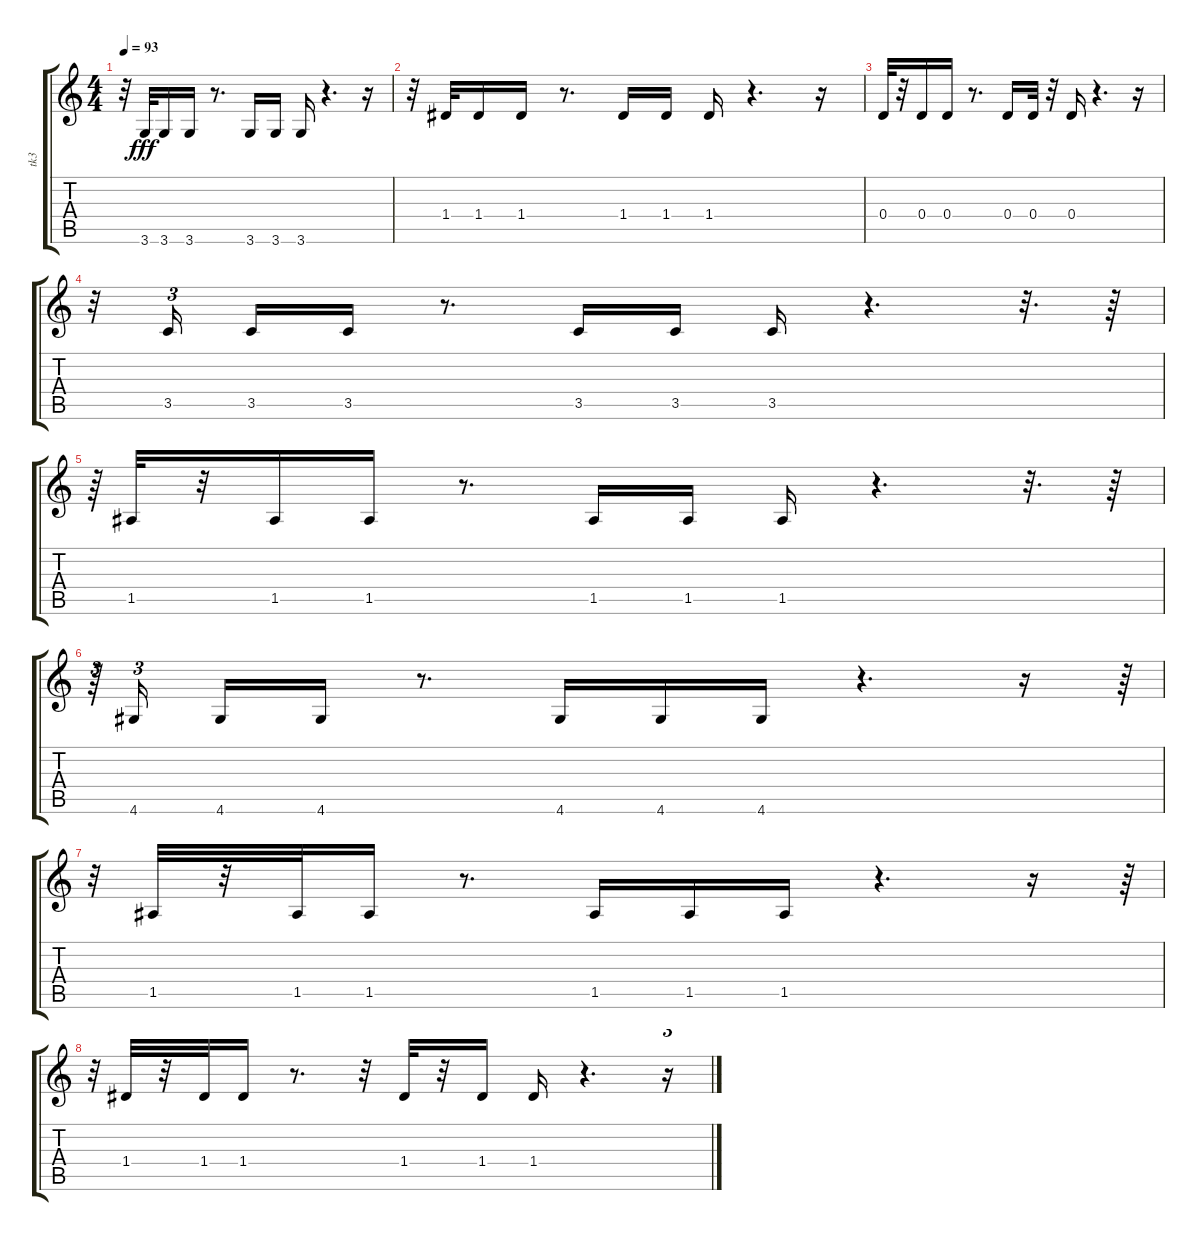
\track ("tk3" "tk3") {instrument electricbassfinger}
\staff {score tabs}
\tuning (E4 B3 G3 D3 A2 E2) {hide}
\ts (4 4)
\tempo 93
\clef g2
\ks c
r.32{dy fff} 3.6.32 3.6.16 3.6.16 r.8{d} 3.6.16 3.6.16 3.6.16 r.4{d} r.16 |
r.32 1.4.32 1.4.16 1.4.16 r.8{d} 1.4.16 1.4.16 1.4.16 r.4{d} r.16 |
0.4.32 r.32 0.4.16 0.4.16 r.8{d} 0.4.16 0.4.32 r.32 0.4.16 r.4{d} r.16 |
r.32 3.5.16{tu (3 2)} 3.5.16 3.5.16 r.8{d} 3.5.16 3.5.16 3.5.16 r.4{d} r.32{d} r.64 |
r.64{tu (3 2)} 1.5.32 r.32 1.5.16 1.5.16 r.8{d} 1.5.16 1.5.16 1.5.16 r.4{d} r.32{d} r.64 |
r.64{tu (3 2)} 4.6.16{tu (3 2)} 4.6.16 4.6.16 r.8{d} 4.6.16 4.6.16 4.6.16 r.4{d} r.16 r.64{tu (3 2)} |
r.32{tu (3 2)} 1.5.32 r.32 1.5.32 1.5.16 r.8{d} 1.5.16 1.5.16 1.5.16 r.4{d} r.16 r.64{tu (3 2)} |
r.32{tu (3 2)} 1.4.32 r.32 1.4.32 1.4.16 r.8{d} r.32 1.4.32 r.32 1.4.16 1.4.16 r.4{d} r.16{tu (3 2)}
